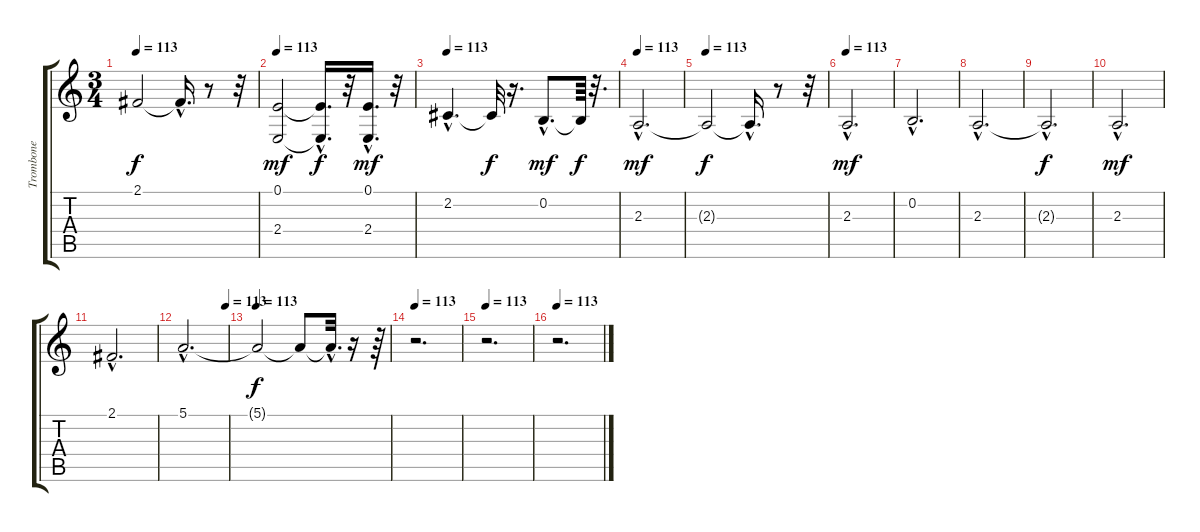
\track ("Trombone" "Trombone") {instrument frenchhorn}
\staff {score tabs}
\tuning (E4 B3 G3 D3 A2 E2) {hide}
\ts (3 4)
\tempo 113
\clef g2
\ks c
2.1{t}.2{dy f} 2.1{hac t}.16{d} r.8 r.32 |
\tempo 113
(0.1 2.4).2{dy mf} (0.1{hac t} 2.4{hac t}).16{d dy f} r.32 (0.1{hac} 2.4{hac}).16{d dy mf} r.32 |
\tempo 113
2.2{hac}.4{d} 2.2{t}.32{dy f} r.16{d} 0.2{hac}.8{d dy mf} 0.2{t}.64{dy f} r.32{d} |
\tempo 113
2.3{hac}.2{d dy mf} |
\tempo 113
2.3{t}.2{dy f} 2.3{hac t}.16{d} r.8 r.32 |
\tempo 113
2.3{hac}.2{d dy mf} |
0.2{hac}.2{d} |
2.3{hac}.2{d} |
2.3{hac t}.2{d dy f} |
2.3{hac}.2{d dy mf} |
2.1{hac}.2{d} |
\tempo (113 0.9583333333333334)
5.1{hac}.2{d} |
\tempo 113
5.1{t}.2{dy f} 5.1{t}.8 5.1{hac t}.32{d} r.16 r.64 |
\tempo 113
r.2{d} |
\tempo 113
r.2{d} |
\tempo 113
r.2{d}
